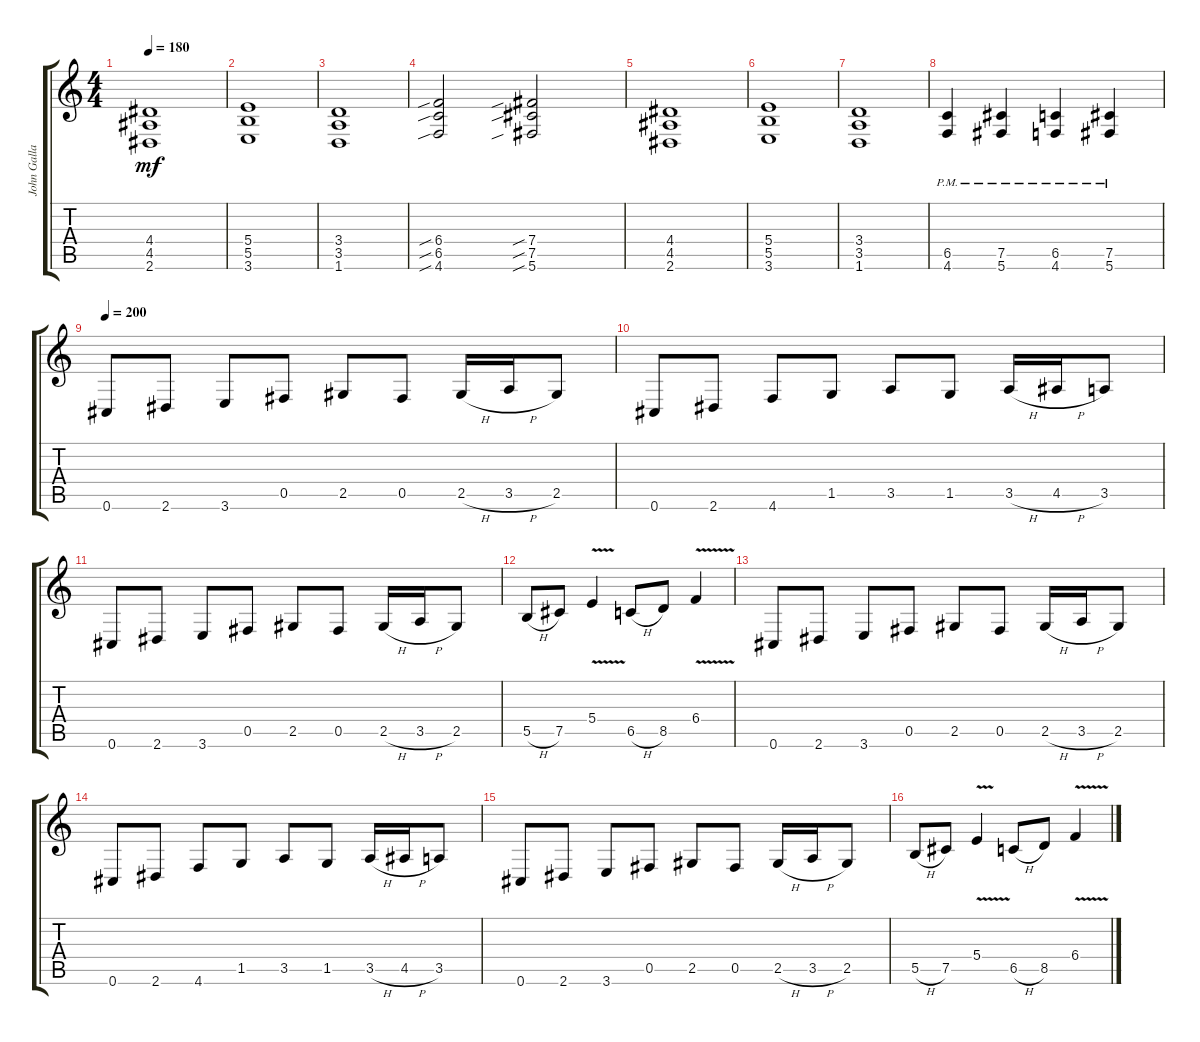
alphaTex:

\track ("John Gallagher" "John Galla") {instrument distortionguitar}
\staff {score tabs}
\tuning (Db4 Ab3 E3 B2 Gb2 Db2) {hide}
\ts (4 4)
\tempo 180
\clef g2
\ks c
(4.4 4.5 2.6).1{dy mf} |
(5.4 5.5 3.6).1 |
(3.4 3.5 1.6).1 |
(6.4{sib} 6.5{sib} 4.6{sib}).2 (7.4{sib} 7.5{sib} 5.6{sib}).2 |
(4.4 4.5 2.6).1 |
(5.4 5.5 3.6).1 |
(3.4 3.5 1.6).1 |
(6.5{pm} 4.6{pm}).4 (7.5{pm} 5.6{pm}).4 (6.5{pm} 4.6{pm}).4 (7.5{pm} 5.6{pm}).4 |
\tempo 200
0.6.8 2.6.8 3.6.8 0.5.8 2.5.8 0.5.8 2.5{h}.16 3.5{h}.16 2.5.8 |
0.6.8 2.6.8 4.6.8 1.5.8 3.5.8 1.5.8 3.5{h}.16 4.5{h}.16 3.5.8 |
0.6.8 2.6.8 3.6.8 0.5.8 2.5.8 0.5.8 2.5{h}.16 3.5{h}.16 2.5.8 |
5.5{h}.8 7.5.8 5.4{v}.4 6.5{h}.8 8.5.8 6.4{v}.4 |
0.6.8 2.6.8 3.6.8 0.5.8 2.5.8 0.5.8 2.5{h}.16 3.5{h}.16 2.5.8 |
0.6.8 2.6.8 4.6.8 1.5.8 3.5.8 1.5.8 3.5{h}.16 4.5{h}.16 3.5.8 |
0.6.8 2.6.8 3.6.8 0.5.8 2.5.8 0.5.8 2.5{h}.16 3.5{h}.16 2.5.8 |
5.5{h}.8 7.5.8 5.4{v}.4 6.5{h}.8 8.5.8 6.4{v}.4
